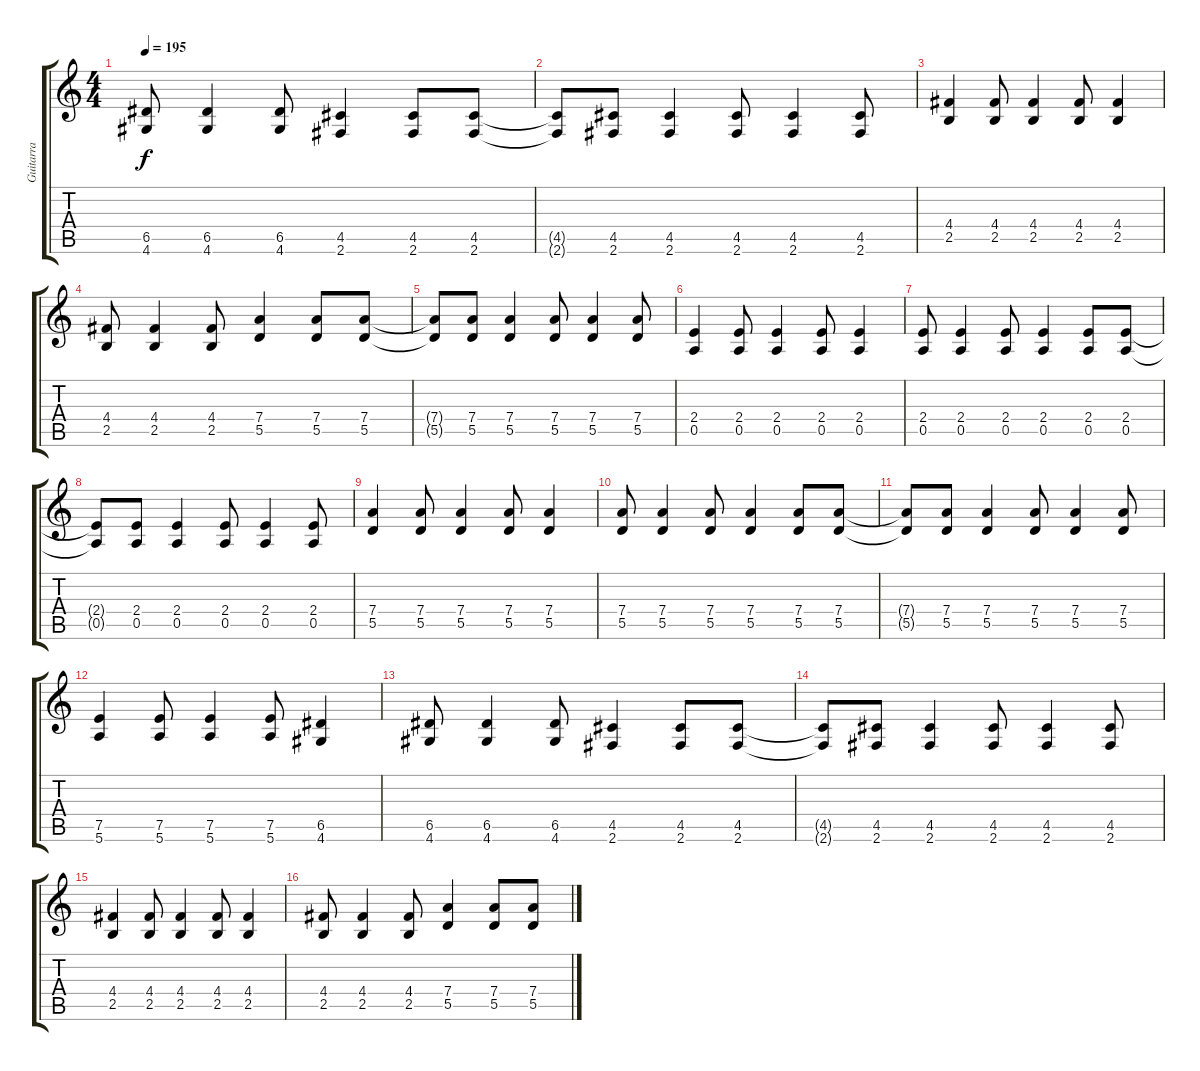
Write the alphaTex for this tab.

\track ("Guitarra" "Guitarra") {instrument distortionguitar}
\staff {score tabs}
\tuning (E4 B3 G3 D3 A2 E2) {hide}
\ts (4 4)
\tempo 195
\clef g2
\ks c
(6.5 4.6).8{dy f} (6.5 4.6).4 (6.5 4.6).8 (4.5 2.6).4 (4.5 2.6).8 (4.5 2.6).8 |
(4.5{t} 2.6{t}).8 (4.5 2.6).8 (4.5 2.6).4 (4.5 2.6).8 (4.5 2.6).4 (4.5 2.6).8 |
(4.4 2.5).4 (4.4 2.5).8 (4.4 2.5).4 (4.4 2.5).8 (4.4 2.5).4 |
(4.4 2.5).8 (4.4 2.5).4 (4.4 2.5).8 (7.4 5.5).4 (7.4 5.5).8 (7.4 5.5).8 |
(7.4{t} 5.5{t}).8 (7.4 5.5).8 (7.4 5.5).4 (7.4 5.5).8 (7.4 5.5).4 (7.4 5.5).8 |
(2.4 0.5).4 (2.4 0.5).8 (2.4 0.5).4 (2.4 0.5).8 (2.4 0.5).4 |
(2.4 0.5).8 (2.4 0.5).4 (2.4 0.5).8 (2.4 0.5).4 (2.4 0.5).8 (2.4 0.5).8 |
(2.4{t} 0.5{t}).8 (2.4 0.5).8 (2.4 0.5).4 (2.4 0.5).8 (2.4 0.5).4 (2.4 0.5).8 |
(7.4 5.5).4 (7.4 5.5).8 (7.4 5.5).4 (7.4 5.5).8 (7.4 5.5).4 |
(7.4 5.5).8 (7.4 5.5).4 (7.4 5.5).8 (7.4 5.5).4 (7.4 5.5).8 (7.4 5.5).8 |
(7.4{t} 5.5{t}).8 (7.4 5.5).8 (7.4 5.5).4 (7.4 5.5).8 (7.4 5.5).4 (7.4 5.5).8 |
(7.5 5.6).4 (7.5 5.6).8 (7.5 5.6).4 (7.5 5.6).8 (6.5 4.6).4 |
(6.5 4.6).8 (6.5 4.6).4 (6.5 4.6).8 (4.5 2.6).4 (4.5 2.6).8 (4.5 2.6).8 |
(4.5{t} 2.6{t}).8 (4.5 2.6).8 (4.5 2.6).4 (4.5 2.6).8 (4.5 2.6).4 (4.5 2.6).8 |
(4.4 2.5).4 (4.4 2.5).8 (4.4 2.5).4 (4.4 2.5).8 (4.4 2.5).4 |
(4.4 2.5).8 (4.4 2.5).4 (4.4 2.5).8 (7.4 5.5).4 (7.4 5.5).8 (7.4 5.5).8
